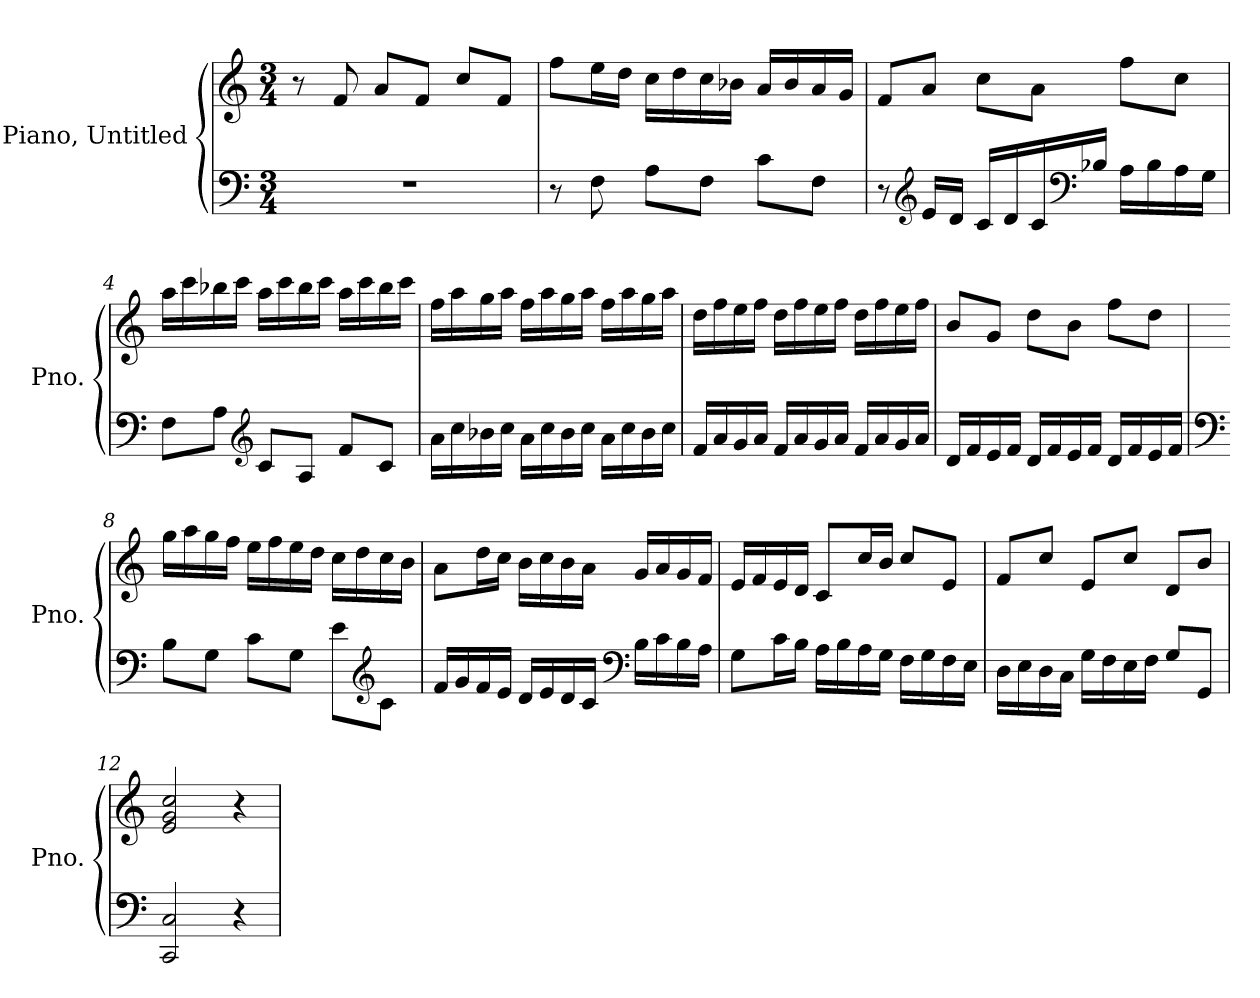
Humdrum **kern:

**kern	**kern
*part2	*part1
*staff2	*staff1
*I"Piano, Untitled	*I"Piano, Untitled
*I'Pno.	*I'Pno.
*clefF4	*clefG2
*k[]	*k[]
*M3/4	*M3/4
*MM120	*MM120
=1	=1
2.r	8r
.	8f/
.	8a/L
.	8f/J
.	8cc/L
.	8f/J
=2	=2
8r	8ff\L
8F\	16ee\L
.	16dd\JJ
8A\L	16cc\LL
.	16dd\
8F\J	16cc\
.	16b-X\JJ
8c\L	16a/LL
.	16b-/
8F\J	16a/
.	16g/JJ
=3	=3
8r	8f/L
*clefG2	*
16e/LL	8a/J
16d/JJ	.
16c/LL	8cc\L
16d/	.
16c/	8a\J
*clefF4	*
16B-X/JJ	.
16A\LL	8ff\L
16B-\	.
16A\	8cc\J
16G\JJ	.
!!LO:LB:g=z
=4	=4
8F\L	16aa\LL
.	16ccc\
8A\J	16bb-X\
.	16ccc\JJ
*clefG2	*
8c/L	16aa\LL
.	16ccc\
8A/J	16bb-\
.	16ccc\JJ
8f/L	16aa\LL
.	16ccc\
8c/J	16bb-\
.	16ccc\JJ
=5	=5
16a\LL	16ff\LL
16cc\	16aa\
16b-X\	16gg\
16cc\JJ	16aa\JJ
16a\LL	16ff\LL
16cc\	16aa\
16b-\	16gg\
16cc\JJ	16aa\JJ
16a\LL	16ff\LL
16cc\	16aa\
16b-\	16gg\
16cc\JJ	16aa\JJ
=6	=6
16f/LL	16dd\LL
16a/	16ff\
16g/	16ee\
16a/JJ	16ff\JJ
16f/LL	16dd\LL
16a/	16ff\
16g/	16ee\
16a/JJ	16ff\JJ
16f/LL	16dd\LL
16a/	16ff\
16g/	16ee\
16a/JJ	16ff\JJ
!!LO:LB:g=z
=7	=7
16d/LL	8b/L
16f/	.
16e/	8g/J
16f/JJ	.
16d/LL	8dd\L
16f/	.
16e/	8b\J
16f/JJ	.
16d/LL	8ff\L
16f/	.
16e/	8dd\J
16f/JJ	.
=8	=8
*clefF4	*
8B\L	16gg\LL
.	16aa\
8G\J	16gg\
.	16ff\JJ
8c\L	16ee\LL
.	16ff\
8G\J	16ee\
.	16dd\JJ
8e\L	16cc\LL
.	16dd\
*clefG2	*
8c\J	16cc\
.	16b\JJ
=9	=9
16f/LL	8a\L
16g/	.
16f/	16dd\L
16e/JJ	16cc\JJ
16d/LL	16b\LL
16e/	16cc\
16d/	16b\
16c/JJ	16a\JJ
*clefF4	*
16B\LL	16g/LL
16c\	16a/
16B\	16g/
16A\JJ	16f/JJ
!!LO:LB:g=z
=10	=10
8G\L	16e/LL
.	16f/
16c\L	16e/
16B\JJ	16d/JJ
16A\LL	8c/L
16B\	.
16A\	16cc/L
16G\JJ	16b/JJ
16F\LL	8cc/L
16G\	.
16F\	8e/J
16E\JJ	.
=11	=11
16D\LL	8f/L
16E\	.
16D\	8cc/J
16C\JJ	.
16G\LL	8e/L
16F\	.
16E\	8cc/J
16F\JJ	.
8G/L	8d/L
8GG/J	8b/J
=12	=12
2CC/ 2C/	2e/ 2g/ 2cc/
4r	4r
=	=
*-	*-
